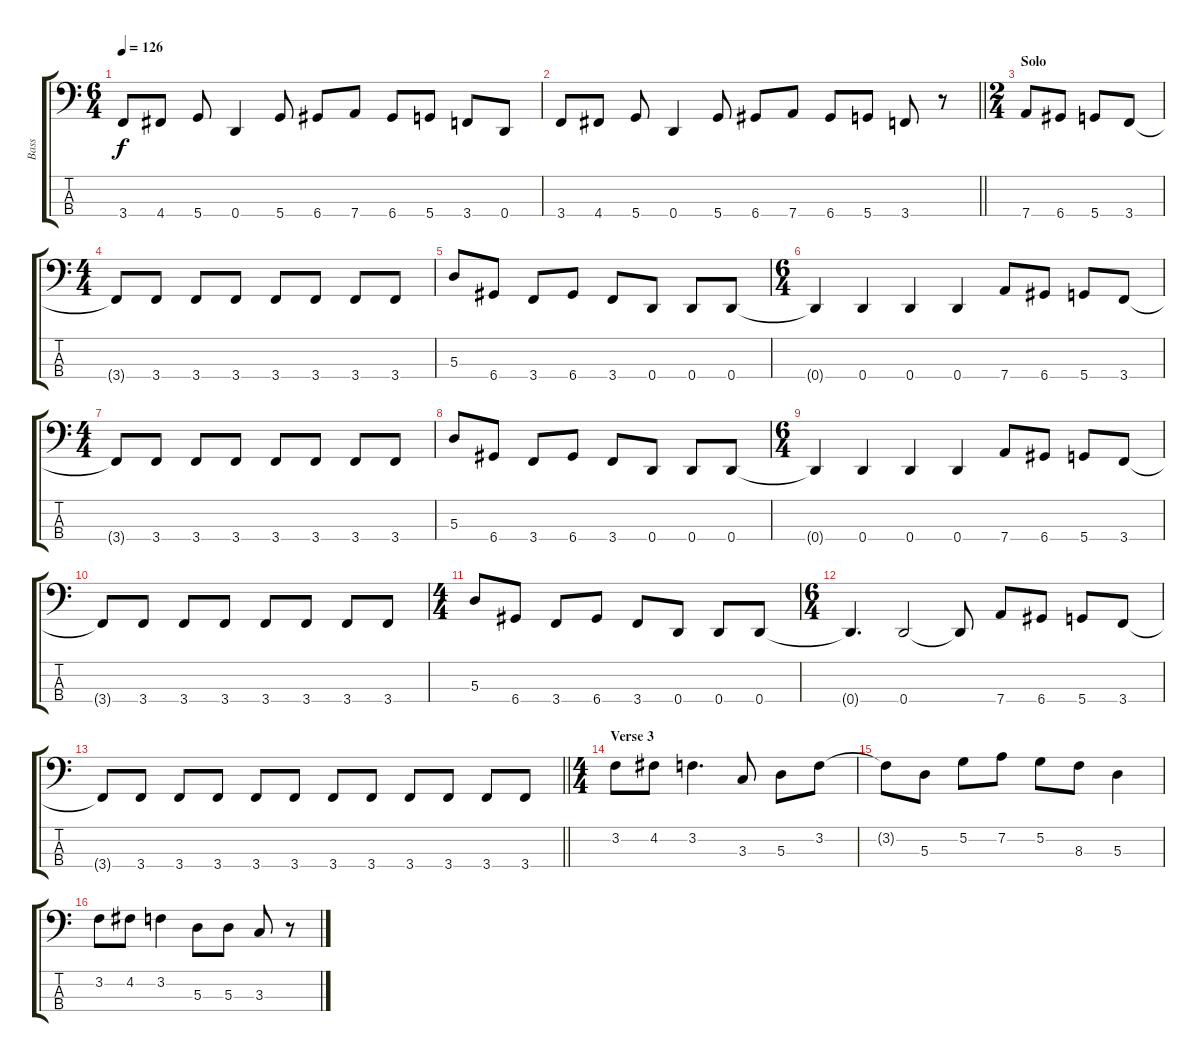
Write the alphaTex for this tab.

\track ("Bass" "Bass") {instrument electricbasspick}
\staff {score tabs}
\tuning (G2 D2 A1 D1) {hide}
\ts (6 4)
\tempo 126
\clef f4
\ks c
3.4.8{dy f} 4.4.8 5.4.8 0.4.4 5.4.8 6.4.8 7.4.8 6.4.8 5.4.8 3.4.8 0.4.8 |
\barLineRight lightlight
3.4.8 4.4.8 5.4.8 0.4.4 5.4.8 6.4.8 7.4.8 6.4.8 5.4.8 3.4.8 r.8 |
\ts (2 4)
\section ("" "Solo")
7.4.8 6.4.8 5.4.8 3.4.8 |
\ts (4 4)
3.4{t}.8 3.4.8 3.4.8 3.4.8 3.4.8 3.4.8 3.4.8 3.4.8 |
5.3.8 6.4.8 3.4.8 6.4.8 3.4.8 0.4.8 0.4.8 0.4.8 |
\ts (6 4)
0.4{t}.4 0.4.4 0.4.4 0.4.4 7.4.8 6.4.8 5.4.8 3.4.8 |
\ts (4 4)
3.4{t}.8 3.4.8 3.4.8 3.4.8 3.4.8 3.4.8 3.4.8 3.4.8 |
5.3.8 6.4.8 3.4.8 6.4.8 3.4.8 0.4.8 0.4.8 0.4.8 |
\ts (6 4)
0.4{t}.4 0.4.4 0.4.4 0.4.4 7.4.8 6.4.8 5.4.8 3.4.8 |
3.4{t}.8 3.4.8 3.4.8 3.4.8 3.4.8 3.4.8 3.4.8 3.4.8 |
\ts (4 4)
5.3.8 6.4.8 3.4.8 6.4.8 3.4.8 0.4.8 0.4.8 0.4.8 |
\ts (6 4)
0.4{t}.4{d} 0.4.2 0.4{t}.8 7.4.8 6.4.8 5.4.8 3.4.8 |
\barLineRight lightlight
3.4{t}.8 3.4.8 3.4.8 3.4.8 3.4.8 3.4.8 3.4.8 3.4.8 3.4.8 3.4.8 3.4.8 3.4.8 |
\ts (4 4)
\section ("" "Verse 3")
3.2.8 4.2.8 3.2.4{d} 3.3.8 5.3.8 3.2.8 |
3.2{t}.8 5.3.8 5.2.8 7.2.8 5.2.8 8.3.8 5.3.4 |
3.2.8 4.2.8 3.2.4 5.3.8 5.3.8 3.3.8 r.8
